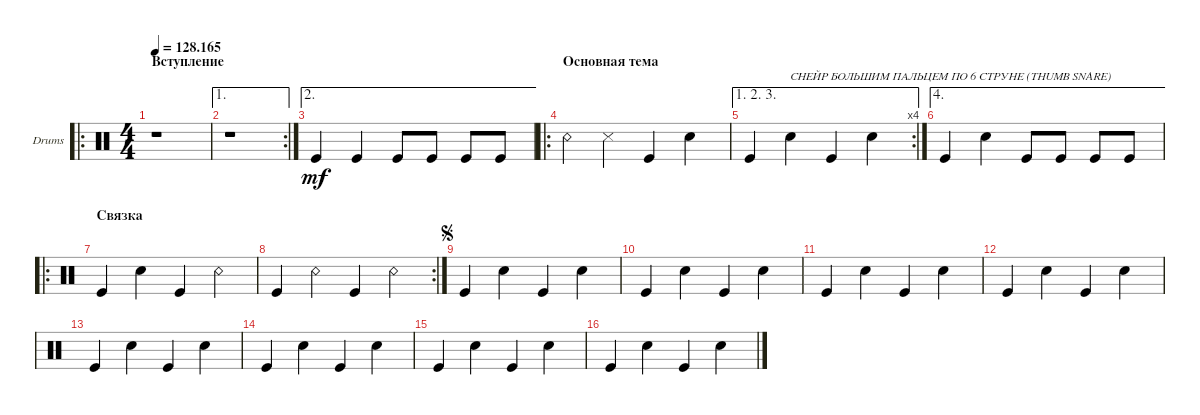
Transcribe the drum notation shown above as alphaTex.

\defaultSystemsLayout 4
\bracketExtendMode groupsimilarinstruments
\firstSystemTrackNameOrientation horizontal
\otherSystemsTrackNameOrientation horizontal
\track ("Drumkit" "Drums") {instrument percussion}
\staff {score}
\articulation defaults
\ro
\ts (4 4)
\section ("" "Вступление")
\tempo
128.165
\accidentals auto
\clef neutral
\ottava regular
\simile none
\scale
0.489177
\ks c
r.1{dy mf} |
\ae 1
\rc 2
\scale
0.268398 r.1 |
\ae 2
\scale
0.242424 "Kick (hit)".4 "Kick (hit)".4 "Kick (hit)".8 "Kick (hit)".8 "Kick (hit)".8 "Kick (hit)".8 |
\ro
\section ("" "Основная тема")
\scale
0.333333 "Snare (rim shot)".4 "Snare (side stick) 3".4 "Kick (hit)".4 "Snare (hit) 2".4 |
\ae (1 2 3)
\rc 4
\scale
0.333333 "Kick (hit)".4 "Snare (hit) 2".4{txt "СНЕЙР БОЛЬШИМ ПАЛЬЦЕМ ПО 6 СТРУНЕ (THUMB SNARE)"} "Kick (hit)".4 "Snare (hit) 2".4 |
\ae 4
\scale
0.333333 "Kick (hit)".4 "Snare (hit) 2".4 "Kick (hit)".8 "Kick (hit)".8 "Kick (hit)".8 "Kick (hit)".8 |
\ro
\section ("" "Связка")
\scale
0.333333 "Kick (hit)".4 "Snare (hit) 2".4 "Kick (hit)".4 "Snare (rim shot)".4 |
\rc 2
\scale
0.333333 "Kick (hit)".4 "Snare (rim shot)".4 "Kick (hit)".4 "Snare (rim shot)".4 |
\jump segno
\scale
0.333333 "Kick (hit)".4 "Snare (hit) 2".4 "Kick (hit)".4 "Snare (hit) 2".4 |
"Kick (hit)".4 "Snare (hit) 2".4 "Kick (hit)".4 "Snare (hit) 2".4 |
"Kick (hit)".4 "Snare (hit) 2".4 "Kick (hit)".4 "Snare (hit) 2".4 |
"Kick (hit)".4 "Snare (hit) 2".4 "Kick (hit)".4 "Snare (hit) 2".4 |
"Kick (hit)".4 "Snare (hit) 2".4 "Kick (hit)".4 "Snare (hit) 2".4 |
"Kick (hit)".4 "Snare (hit) 2".4 "Kick (hit)".4 "Snare (hit) 2".4 |
"Kick (hit)".4 "Snare (hit) 2".4 "Kick (hit)".4 "Snare (hit) 2".4 |
"Kick (hit)".4 "Snare (hit) 2".4 "Kick (hit)".4 "Snare (hit) 2".4
